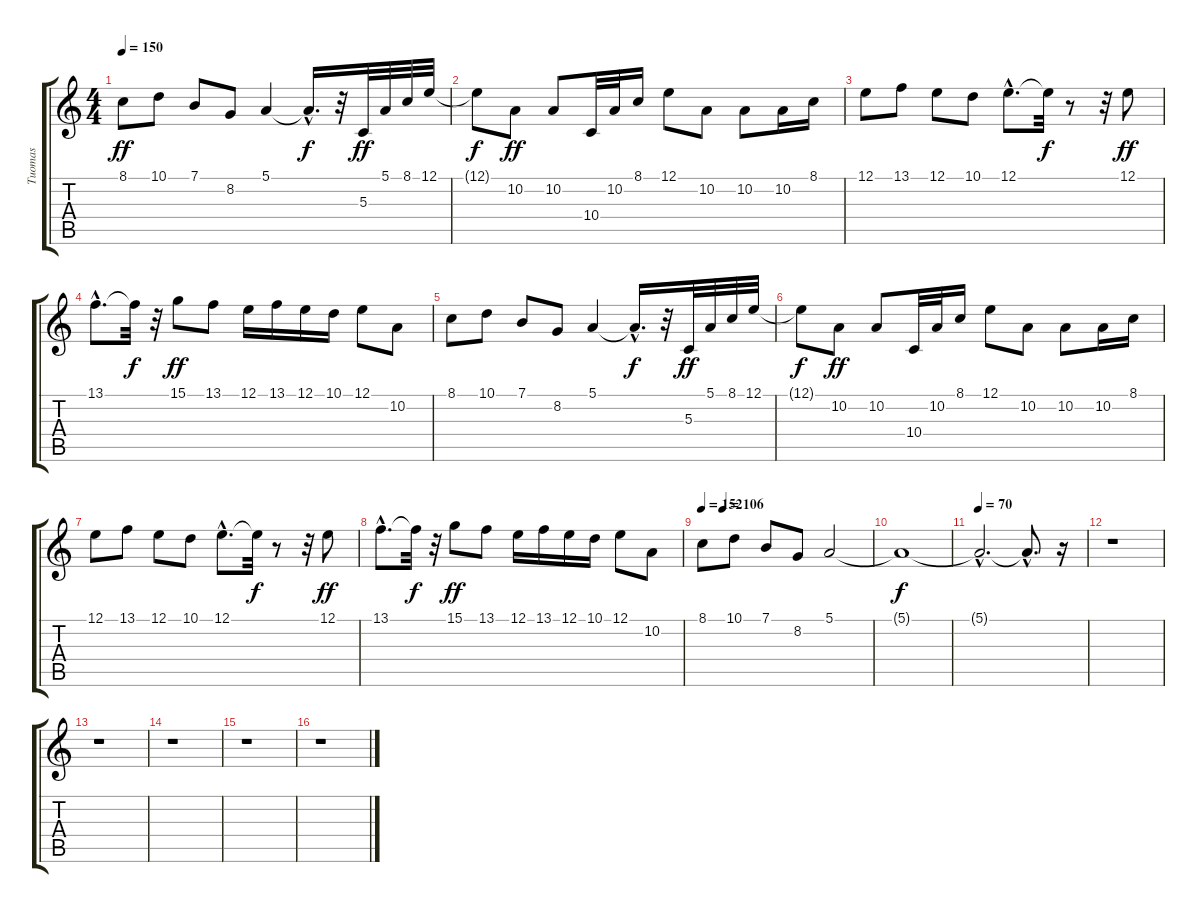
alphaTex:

\track ("Tuomas" "Tuomas") {instrument stringensemble1}
\staff {score tabs}
\tuning (E4 B3 G3 D3 A2 E2) {hide}
\ts (4 4)
\tempo 150
\clef g2
\ks c
8.1.8{dy ff} 10.1.8 7.1.8 8.2.8 5.1.4 5.1{hac t}.16{d dy f} r.32 5.3.32{dy ff} 5.1.32 8.1.32 12.1.32 |
12.1{t}.8{dy f} 10.2.8{dy ff} 10.2.8 10.4.32 10.2.32 8.1.16 12.1.8 10.2.8 10.2.8 10.2.16 8.1.16 |
12.1.8 13.1.8 12.1.8 10.1.8 12.1{hac}.8{d} 12.1{t}.32{dy f} r.8 r.32 12.1.8{dy ff} |
13.1{hac}.8{d} 13.1{t}.32{dy f} r.32 15.1.8{dy ff} 13.1.8 12.1.16 13.1.16 12.1.16 10.1.16 12.1.8 10.2.8 |
8.1.8 10.1.8 7.1.8 8.2.8 5.1.4 5.1{hac t}.16{d dy f} r.32 5.3.32{dy ff} 5.1.32 8.1.32 12.1.32 |
12.1{t}.8{dy f} 10.2.8{dy ff} 10.2.8 10.4.32 10.2.32 8.1.16 12.1.8 10.2.8 10.2.8 10.2.16 8.1.16 |
12.1.8 13.1.8 12.1.8 10.1.8 12.1{hac}.8{d} 12.1{t}.32{dy f} r.8 r.32 12.1.8{dy ff} |
13.1{hac}.8{d} 13.1{t}.32{dy f} r.32 15.1.8{dy ff} 13.1.8 12.1.16 13.1.16 12.1.16 10.1.16 12.1.8 10.2.8 |
\tempo 152
\tempo (106 0.125)
8.1.8 10.1.8 7.1.8 8.2.8 5.1.2{volume 14} |
5.1{t}.1{dy f} |
\tempo 70
5.1{hac t}.2{d} 5.1{hac t}.8{d} r.16 |
r.1 |
r.1 |
r.1 |
r.1 |
r.1
